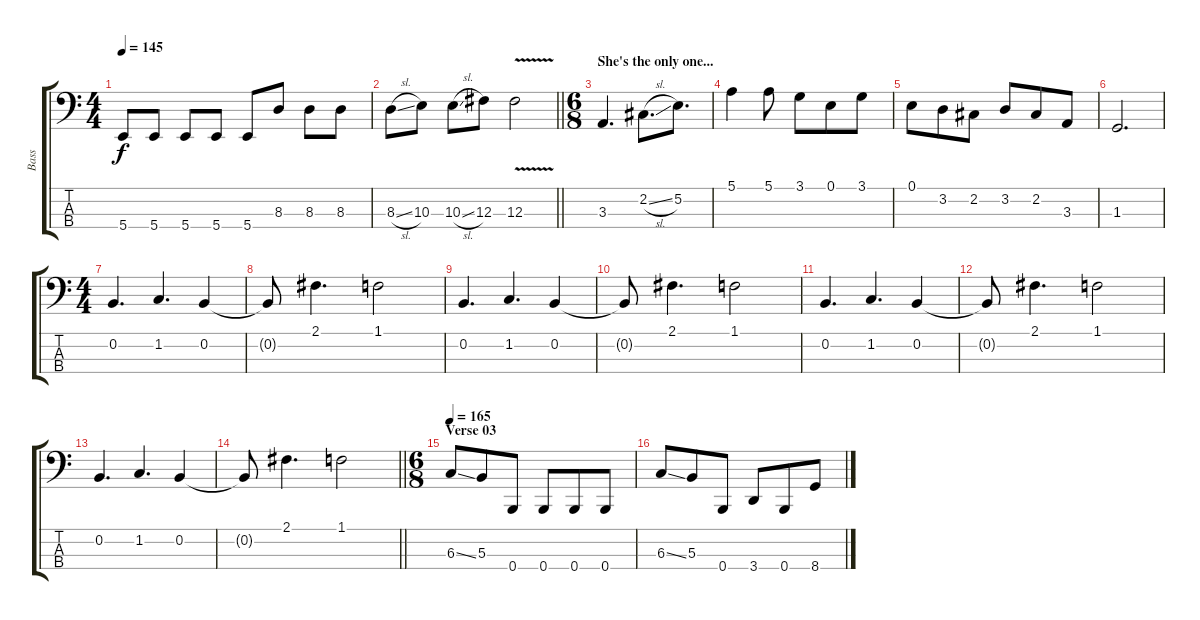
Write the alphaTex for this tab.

\track ("Bass" "Bass") {instrument electricbassfinger}
\staff {score tabs}
\tuning (E2 B1 Gb1 B0) {hide}
\ts (4 4)
\tempo 145
\clef f4
\ks c
5.4.8{dy f} 5.4.8 5.4.8 5.4.8 5.4.8 8.3.8 8.3.8 8.3.8 |
\barLineRight lightlight
8.3{sl}.8 10.3.8 10.3{sl}.8 12.3.8 12.3{v}.2 |
\ts (6 8)
\section ("" "She's the only one...")
3.3.4{d} 2.2{sl}.8{d} 5.2.8{d} |
5.1.4 5.1.8 3.1.8 0.1.8 3.1.8 |
0.1.8 3.2.8 2.2.8 3.2.8 2.2.8 3.3.8 |
1.3.2{d} |
\ts (4 4)
0.2.4{d} 1.2.4{d} 0.2.4 |
0.2{t}.8 2.1.4{d} 1.1.2 |
0.2.4{d} 1.2.4{d} 0.2.4 |
0.2{t}.8 2.1.4{d} 1.1.2 |
0.2.4{d} 1.2.4{d} 0.2.4 |
0.2{t}.8 2.1.4{d} 1.1.2 |
0.2.4{d} 1.2.4{d} 0.2.4 |
\barLineRight lightlight
0.2{t}.8 2.1.4{d} 1.1.2 |
\ts (6 8)
\section ("" "Verse 03")
\tempo 165
6.3{ss}.8 5.3.8 0.4.8 0.4.8 0.4.8 0.4.8 |
6.3{ss}.8 5.3.8 0.4.8 3.4.8 0.4.8 8.4.8
